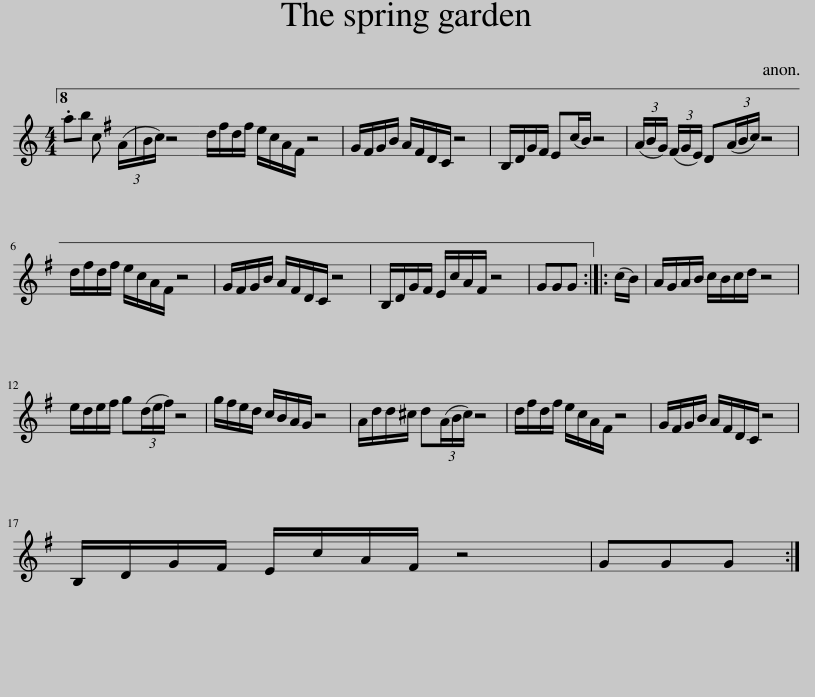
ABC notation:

X:1
L:1/8
M:4/4
I:linebreak $
K:C
V:1 treble
V:1
 .ab c (3(A/B/c/) z4 | d/^f/d/f/ e/c/A/^F/ z4 | G/^F/G/B/ A/F/D/C/ z4 | B,/D/G/^F/ E(c/B/) z4 | (3(A/B/G/) (3(^F/G/E/) D(3(A/B/c/) z4 |$ %5
 d/^f/d/f/ e/c/A/^F/ z4 | G/^F/G/B/ A/F/D/C/ z4 | B,/D/G/^F/ E/c/A/F/ z4 | GGG :: (c/B/) | %10
 A/G/A/B/ c/B/c/d/ z4 |$ e/d/e/^f/ g(3(d/e/f/) z4 | g/^f/e/d/ c/B/A/G/ z4 | A/d/d/^c/ d(3(A/B/c/) z4 | d/^f/d/f/ e/c/A/^F/ z4 | %15
 G/^F/G/B/ A/F/D/C/ z4 |$ B,/D/G/^F/ E/c/A/F/ z4 | GGG :| %18
